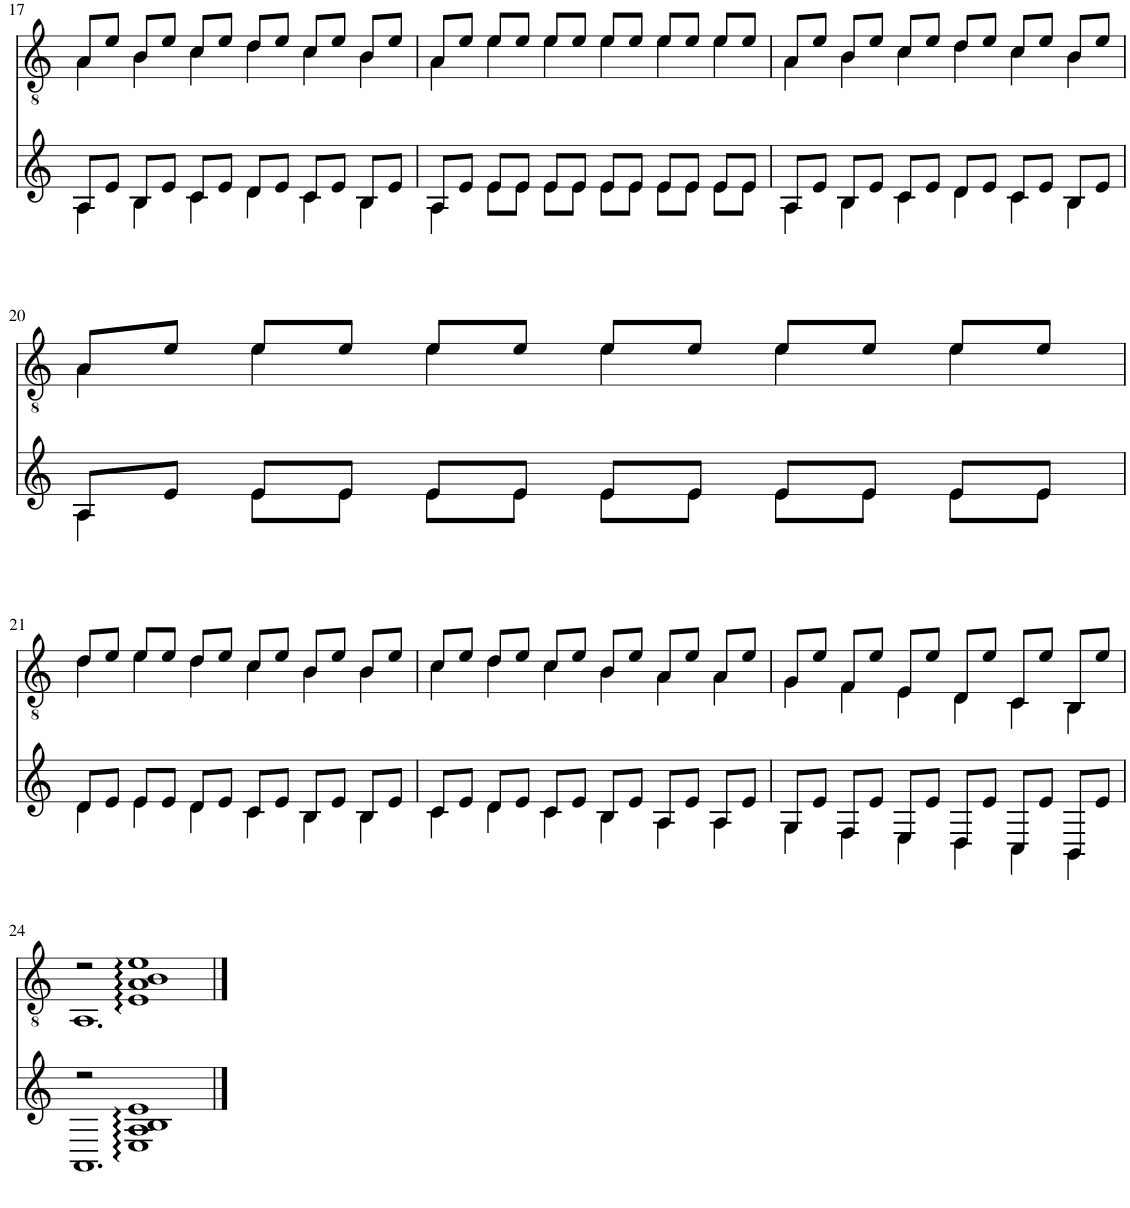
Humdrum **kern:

**kern	**kern
*part2	*part1
*staff2	*staff1
!!LO:PB:g=z
*clefG2	*clefGv2
*k[]	*k[]
*M6/4	*M6/4
=17	=17
*^	*^
8A/L	4A\	8A/L	4A\
8e/J	.	8e/J	.
8B/L	4B\	8B/L	4B\
8e/J	.	8e/J	.
8c/L	4c\	8c/L	4c\
8e/J	.	8e/J	.
8d/L	4d\	8d/L	4d\
8e/J	.	8e/J	.
8c/L	4c\	8c/L	4c\
8e/J	.	8e/J	.
8B/L	4B\	8B/L	4B\
8e/J	.	8e/J	.
=18	=18	=18	=18
8A/L	4A\	8A/L	4A\
8e/J	.	8e/J	.
8e/L	8e\L	8e/L	4e\
8e/J	8e\J	8e/J	.
8e/L	8e\L	8e/L	4e\
8e/J	8e\J	8e/J	.
8e/L	8e\L	8e/L	4e\
8e/J	8e\J	8e/J	.
8e/L	8e\L	8e/L	4e\
8e/J	8e\J	8e/J	.
8e/L	8e\L	8e/L	4e\
8e/J	8e\J	8e/J	.
=19	=19	=19	=19
8A/L	4A\	8A/L	4A\
8e/J	.	8e/J	.
8B/L	4B\	8B/L	4B\
8e/J	.	8e/J	.
8c/L	4c\	8c/L	4c\
8e/J	.	8e/J	.
8d/L	4d\	8d/L	4d\
8e/J	.	8e/J	.
8c/L	4c\	8c/L	4c\
8e/J	.	8e/J	.
8B/L	4B\	8B/L	4B\
8e/J	.	8e/J	.
!!LO:LB:g=z	!!
=20	=20	=20	=20
8A/L	4A\	8A/L	4A\
8e/J	.	8e/J	.
8e/L	8e\L	8e/L	4e\
8e/J	8e\J	8e/J	.
8e/L	8e\L	8e/L	4e\
8e/J	8e\J	8e/J	.
8e/L	8e\L	8e/L	4e\
8e/J	8e\J	8e/J	.
8e/L	8e\L	8e/L	4e\
8e/J	8e\J	8e/J	.
8e/L	8e\L	8e/L	4e\
8e/J	8e\J	8e/J	.
!!LO:LB:g=z	!!
=21	=21	=21	=21
8d/L	4d\	8d/L	4d\
8e/J	.	8e/J	.
8e/L	4e\	8e/L	4e\
8e/J	.	8e/J	.
8d/L	4d\	8d/L	4d\
8e/J	.	8e/J	.
8c/L	4c\	8c/L	4c\
8e/J	.	8e/J	.
8B/L	4B\	8B/L	4B\
8e/J	.	8e/J	.
8B/L	4B\	8B/L	4B\
8e/J	.	8e/J	.
=22	=22	=22	=22
8c/L	4c\	8c/L	4c\
8e/J	.	8e/J	.
8d/L	4d\	8d/L	4d\
8e/J	.	8e/J	.
8c/L	4c\	8c/L	4c\
8e/J	.	8e/J	.
8B/L	4B\	8B/L	4B\
8e/J	.	8e/J	.
8A/L	4A\	8A/L	4A\
8e/J	.	8e/J	.
8A/L	4A\	8A/L	4A\
8e/J	.	8e/J	.
=23	=23	=23	=23
8G/L	4G\	8G/L	4G\
8e/J	.	8e/J	.
8F/L	4F\	8F/L	4F\
8e/J	.	8e/J	.
8E/L	4E\	8E/L	4E\
8e/J	.	8e/J	.
8D/L	4D\	8D/L	4D\
8e/J	.	8e/J	.
8C/L	4C\	8C/L	4C\
8e/J	.	8e/J	.
8BB/L	4BB\	8BB/L	4BB\
8e/J	.	8e/J	.
!!LO:LB:g=z	!!
=24	=24	=24	=24
2r	1.AA	2r	1.AA
1E 1A 1B 1e	.	1E 1A 1B 1e	.
*v	*v	*	*
*	*v	*v
==	==
*-	*-
